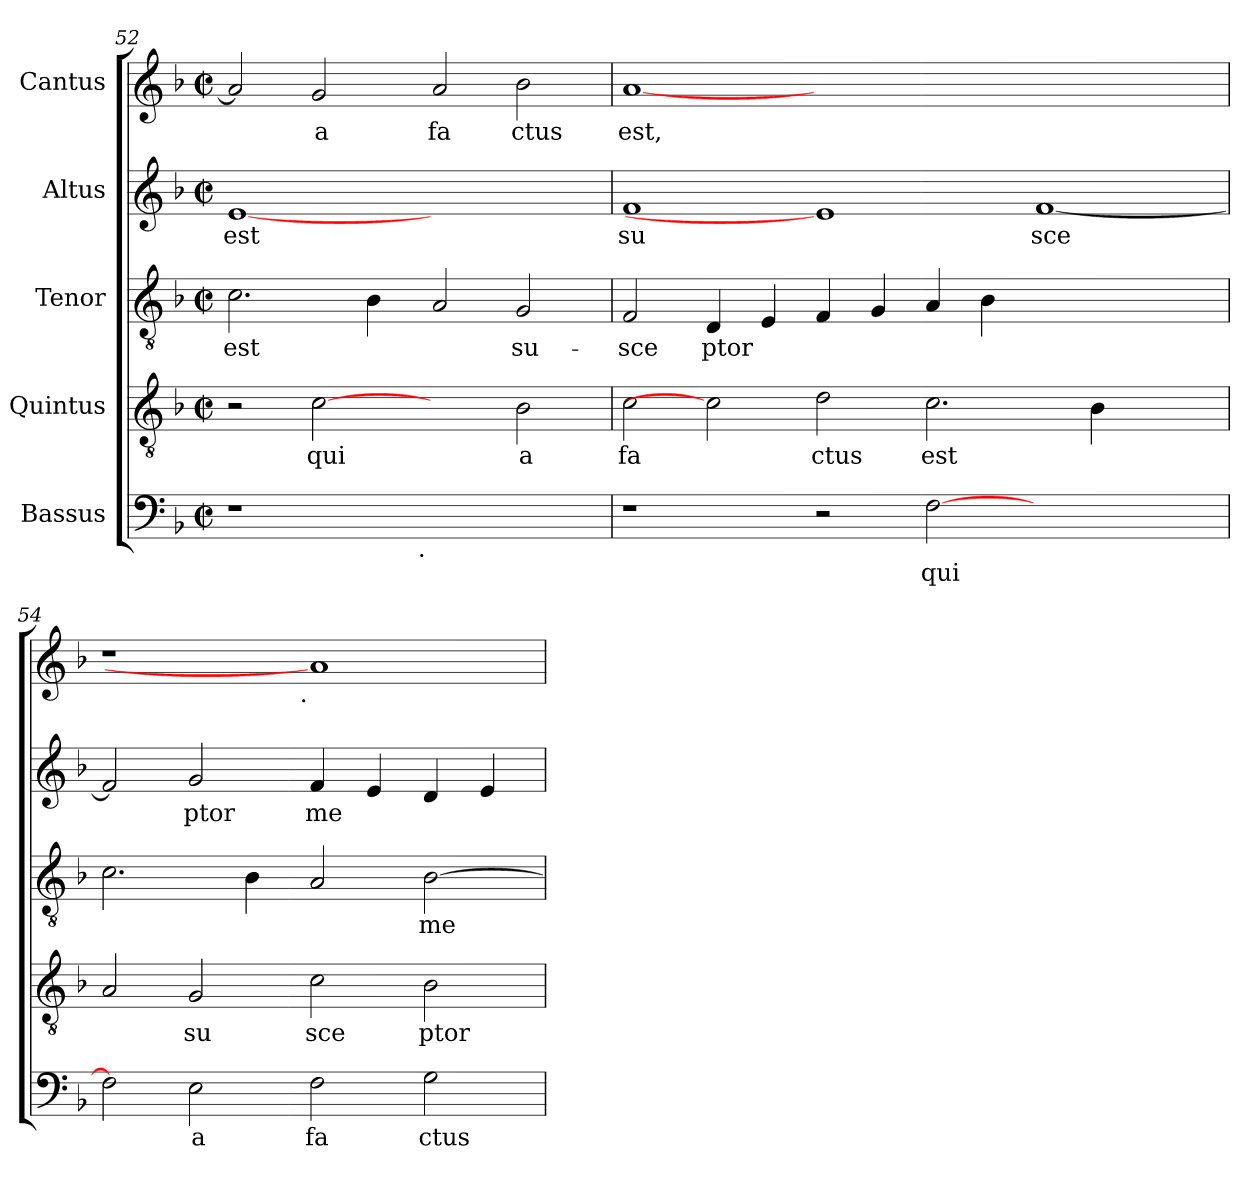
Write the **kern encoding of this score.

**kern	**text	**kern	**text	**kern	**text	**kern	**text	**kern	**text
*part5	*part5	*part4	*part4	*part3	*part3	*part2	*part2	*part1	*part1
*staff5	*staff5	*staff4	*staff4	*staff3	*staff3	*staff2	*staff2	*staff1	*staff1
*I"Bassus	*	*I"Quintus	*	*I"Tenor	*	*I"Altus	*	*I"Cantus	*
*clefF4	*	*clefGv2	*	*clefGv2	*	*clefG2	*	*clefG2	*
*k[b-]	*	*k[b-]	*	*k[b-]	*	*k[b-]	*	*k[b-]	*
*F:	*	*F:	*	*F:	*	*F:	*	*F:	*
*M2/2	*	*M2/2	*	*M2/2	*	*M2/2	*	*M2/2	*
*met(c|)	*	*met(c|)	*	*met(c|)	*	*met(c|)	*	*met(c|)	*
=52	=52	=52	=52	=52	=52	=52	=52	=52	=52
!	!	!	!	!	!LO:LY:b:cj	!	!LO:LY:b:cj	!	!LO:LY:b:cj
*^	*	*	*	*	*	*	*	*	*
1r	2ryy	.	2r	.	2.c\	est	[1e	est	2a/]	.
!	!	!	!	!LO:LY:b:cj	!	!	!	!	!	!LO:LY:b:cj
.	4...ryy	.	[2c	qui	.	.	.	.	2g/	a
!	!	!	!	!	!	!LO:LY:b:cj	!	!	!	!
.	.	.	.	.	4B-\	.	.	.	.	.
!	!LO:TX:b:t=.	!	!	!	!	!	!	!	!	!
.	1ryy	.	.	.	.	.	.	.	.	.
!	!	!	!	!	!	!LO:LY:b:cj	!	!	!	!LO:LY:b:cj
1ryy	.	.	2ryy	.	2A/	.	1ryy	.	2a/	fa
!	!	!	!	!LO:LY:b:cj	!	!LO:LY:b:cj	!	!	!	!LO:LY:b:cj
.	.	.	2B-\	a	2G/	su-	.	.	2b-\	ctus
.	32ryy	.	.	.	.	.	.	.	.	.
!!LO:LB:g=z
=53	=53	=53	=53	=53	=53	=53	=53	=53	=53	=53
!	!	!	!	!LO:LY:b:cj	!	!LO:LY:b:cj	!	!LO:LY:b:cj	!	!LO:LY:b:cj
*v	*v	*	*	*	*	*	*	*	*	*
1r	.	2c\	fa	2F/	-sce	1f	su	[1a	est,
!	!	!	!	!	!LO:LY:b:cj	!	!	!	!
.	.	2c]	.	4D/	ptor	.	.	.	.
!	!	!	!	!	!LO:LY:b:cj	!	!	!	!
.	.	.	.	4E/	.	.	.	.	.
!	!	!	!LO:LY:b:cj	!	!LO:LY:b:cj	!	!	!	!
2r	.	2d\	ctus	4F/	.	1e]	.	0ryy	.
!	!	!	!	!	!LO:LY:b:cj	!	!	!	!
.	.	.	.	4G/	.	.	.	.	.
!	!LO:LY:b:cj	!	!LO:LY:b:cj	!	!LO:LY:b:cj	!	!	!	!
[>2F\	qui	2.c\	est	4A/	.	.	.	.	.
!	!	!	!	!	!LO:LY:b:cj	!	!	!	!
.	.	.	.	4B-\	.	.	.	.	.
!	!	!	!	!	!	!	!LO:LY:b:cj	!	!
1ryy	.	.	.	1ryy	.	[<1f	sce	.	.
!	!	!	!LO:LY:b:cj	!	!	!	!	!	!
.	.	4B-\	.	.	.	.	.	.	.
.	.	2ryy	.	.	.	.	.	.	.
=54	=54	=54	=54	=54	=54	=54	=54	=54	=54
!	!LO:LY:b:cj	!	!LO:LY:b:cj	!	!LO:LY:b:cj	!	!LO:LY:b:cj	!	!
*	*	*	*	*	*	*	*	*^	*
2F\]	.	2A/	.	2.c\	.	2f/]	.	1r	2ryy	.
!	!LO:LY:b:cj	!	!LO:LY:b:cj	!	!	!	!LO:LY:b:cj	!	!	!
2E\	a	2G/	su	.	.	2g/	ptor	.	4ryy	.
!	!	!	!	!	!LO:LY:b:cj	!	!	!	!	!
.	.	.	.	4B-\	.	.	.	.	8...ryy	.
!	!	!	!	!	!	!	!	!	!LO:TX:b:t=.	!
.	.	.	.	.	.	.	.	.	1ryy	.
!	!LO:LY:b:cj	!	!LO:LY:b:cj	!	!LO:LY:b:cj	!	!LO:LY:b:cj	!	!	!
2F\	fa	2c\	sce	2A/	.	4f/	me	1a]	.	.
!	!	!	!	!	!	!	!LO:LY:b:cj	!	!	!
.	.	.	.	.	.	4e/	.	.	.	.
!	!LO:LY:b:cj	!	!LO:LY:b:cj	!	!LO:LY:b:cj	!	!LO:LY:b:cj	!	!	!
2G\	ctus	2B-\	ptor	[>2B-\	me	4d/	.	.	.	.
!	!	!	!	!	!	!	!LO:LY:b:cj	!	!	!
.	.	.	.	.	.	4e/	.	.	.	.
.	.	.	.	.	.	.	.	.	64ryy	.
*	*	*	*	*	*	*	*	*v	*v	*
=	=	=	=	=	=	=	=	=	=
*-	*-	*-	*-	*-	*-	*-	*-	*-	*-
